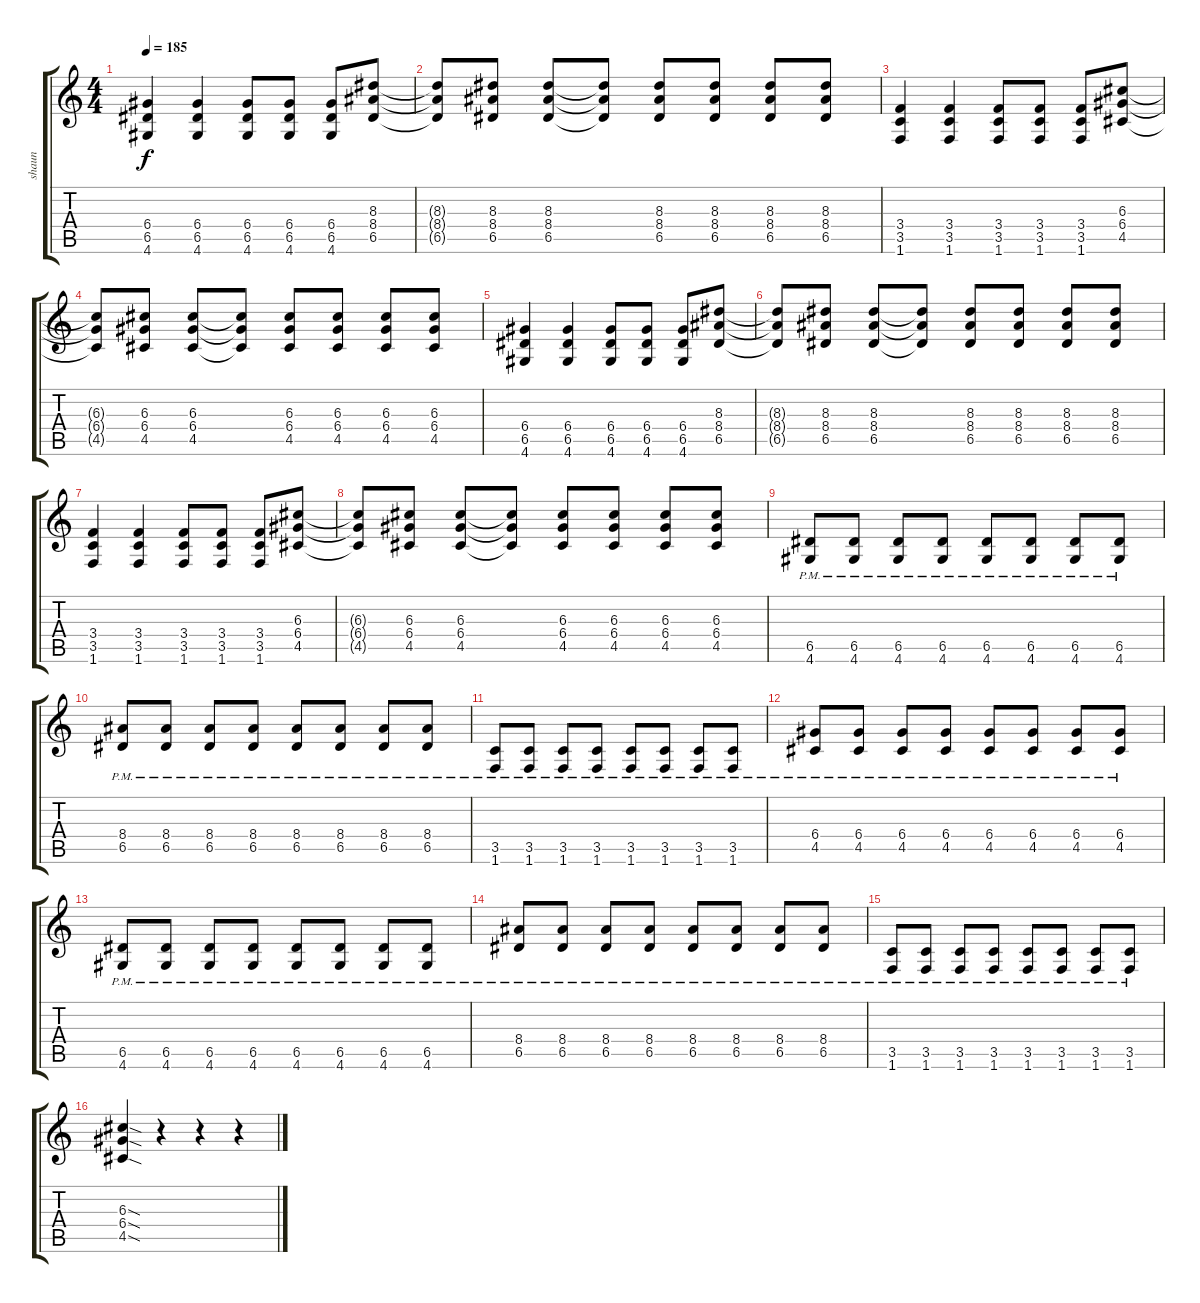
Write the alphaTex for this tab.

\track ("shaun" "shaun") {instrument distortionguitar}
\staff {score tabs}
\tuning (E4 B3 G3 D3 A2 E2) {hide}
\ts (4 4)
\tempo 185
\clef g2
\ks c
(6.4 6.5 4.6).4{dy f} (6.4 6.5 4.6).4 (6.4 6.5 4.6).8 (6.4 6.5 4.6).8 (6.4 6.5 4.6).8 (8.3 8.4 6.5).8 |
(8.3{t} 8.4{t} 6.5{t}).8 (8.3 8.4 6.5).8 (8.3 8.4 6.5).8 (8.3{t} 8.4{t} 6.5{t}).8 (8.3 8.4 6.5).8 (8.3 8.4 6.5).8 (8.3 8.4 6.5).8 (8.3 8.4 6.5).8 |
(3.4 3.5 1.6).4 (3.4 3.5 1.6).4 (3.4 3.5 1.6).8 (3.4 3.5 1.6).8 (3.4 3.5 1.6).8 (6.3 6.4 4.5).8 |
(6.3{t} 6.4{t} 4.5{t}).8 (6.3 6.4 4.5).8 (6.3 6.4 4.5).8 (6.3{t} 6.4{t} 4.5{t}).8 (6.3 6.4 4.5).8 (6.3 6.4 4.5).8 (6.3 6.4 4.5).8 (6.3 6.4 4.5).8 |
(6.4 6.5 4.6).4 (6.4 6.5 4.6).4 (6.4 6.5 4.6).8 (6.4 6.5 4.6).8 (6.4 6.5 4.6).8 (8.3 8.4 6.5).8 |
(8.3{t} 8.4{t} 6.5{t}).8 (8.3 8.4 6.5).8 (8.3 8.4 6.5).8 (8.3{t} 8.4{t} 6.5{t}).8 (8.3 8.4 6.5).8 (8.3 8.4 6.5).8 (8.3 8.4 6.5).8 (8.3 8.4 6.5).8 |
(3.4 3.5 1.6).4 (3.4 3.5 1.6).4 (3.4 3.5 1.6).8 (3.4 3.5 1.6).8 (3.4 3.5 1.6).8 (6.3 6.4 4.5).8 |
(6.3{t} 6.4{t} 4.5{t}).8 (6.3 6.4 4.5).8 (6.3 6.4 4.5).8 (6.3{t} 6.4{t} 4.5{t}).8 (6.3 6.4 4.5).8 (6.3 6.4 4.5).8 (6.3 6.4 4.5).8 (6.3 6.4 4.5).8 |
(6.5{pm} 4.6{pm}).8 (6.5{pm} 4.6{pm}).8 (6.5{pm} 4.6{pm}).8 (6.5{pm} 4.6{pm}).8 (6.5{pm} 4.6{pm}).8 (6.5{pm} 4.6{pm}).8 (6.5{pm} 4.6{pm}).8 (6.5{pm} 4.6{pm}).8 |
(8.4{pm} 6.5{pm}).8 (8.4{pm} 6.5{pm}).8 (8.4{pm} 6.5{pm}).8 (8.4{pm} 6.5{pm}).8 (8.4{pm} 6.5{pm}).8 (8.4{pm} 6.5{pm}).8 (8.4{pm} 6.5{pm}).8 (8.4{pm} 6.5{pm}).8 |
(3.5{pm} 1.6{pm}).8 (3.5{pm} 1.6{pm}).8 (3.5{pm} 1.6{pm}).8 (3.5{pm} 1.6{pm}).8 (3.5{pm} 1.6{pm}).8 (3.5{pm} 1.6{pm}).8 (3.5{pm} 1.6{pm}).8 (3.5{pm} 1.6{pm}).8 |
(6.4{pm} 4.5{pm}).8 (6.4{pm} 4.5{pm}).8 (6.4{pm} 4.5{pm}).8 (6.4{pm} 4.5{pm}).8 (6.4{pm} 4.5{pm}).8 (6.4{pm} 4.5{pm}).8 (6.4{pm} 4.5{pm}).8 (6.4{pm} 4.5{pm}).8 |
(6.5{pm} 4.6{pm}).8 (6.5{pm} 4.6{pm}).8 (6.5{pm} 4.6{pm}).8 (6.5{pm} 4.6{pm}).8 (6.5{pm} 4.6{pm}).8 (6.5{pm} 4.6{pm}).8 (6.5{pm} 4.6{pm}).8 (6.5{pm} 4.6{pm}).8 |
(8.4{pm} 6.5{pm}).8 (8.4{pm} 6.5{pm}).8 (8.4{pm} 6.5{pm}).8 (8.4{pm} 6.5{pm}).8 (8.4{pm} 6.5{pm}).8 (8.4{pm} 6.5{pm}).8 (8.4{pm} 6.5{pm}).8 (8.4{pm} 6.5{pm}).8 |
(3.5{pm} 1.6{pm}).8 (3.5{pm} 1.6{pm}).8 (3.5{pm} 1.6{pm}).8 (3.5{pm} 1.6{pm}).8 (3.5{pm} 1.6{pm}).8 (3.5{pm} 1.6{pm}).8 (3.5{pm} 1.6{pm}).8 (3.5{pm} 1.6{pm}).8 |
(6.3{sod} 6.4{sod} 4.5{sod}).4 r.4 r.4 r.4
